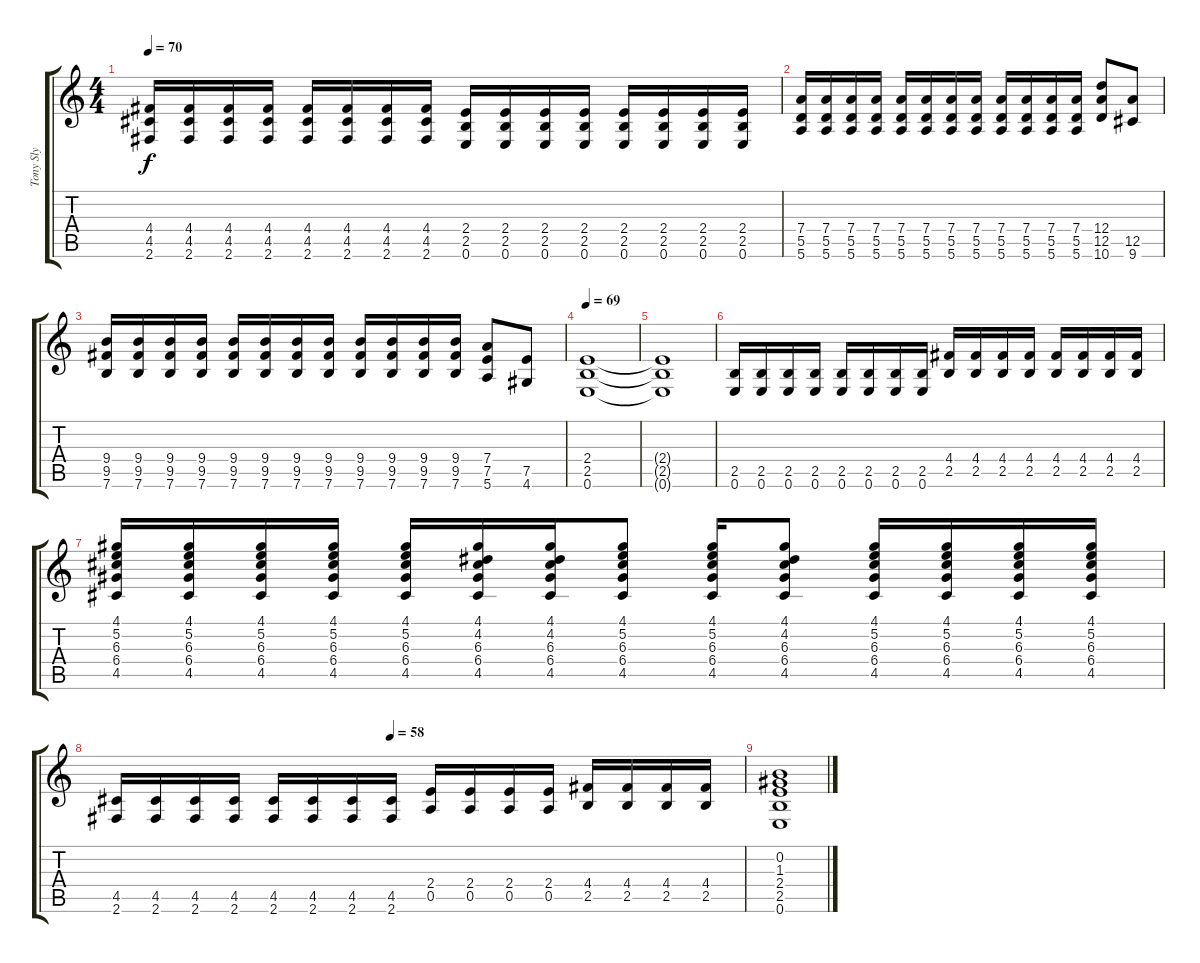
\track ("Tony Sly" "Tony Sly") {instrument overdrivenguitar}
\staff {score tabs}
\tuning (E4 B3 G3 D3 A2 E2) {hide}
\ts (4 4)
\tempo 70
\clef g2
\ks c
(4.4 4.5 2.6).16{dy f} (4.4 4.5 2.6).16 (4.4 4.5 2.6).16 (4.4 4.5 2.6).16 (4.4 4.5 2.6).16 (4.4 4.5 2.6).16 (4.4 4.5 2.6).16 (4.4 4.5 2.6).16 (2.4 2.5 0.6).16 (2.4 2.5 0.6).16 (2.4 2.5 0.6).16 (2.4 2.5 0.6).16 (2.4 2.5 0.6).16 (2.4 2.5 0.6).16 (2.4 2.5 0.6).16 (2.4 2.5 0.6).16 |
(7.4 5.5 5.6).16 (7.4 5.5 5.6).16 (7.4 5.5 5.6).16 (7.4 5.5 5.6).16 (7.4 5.5 5.6).16 (7.4 5.5 5.6).16 (7.4 5.5 5.6).16 (7.4 5.5 5.6).16 (7.4 5.5 5.6).16 (7.4 5.5 5.6).16 (7.4 5.5 5.6).16 (7.4 5.5 5.6).16 (12.4 12.5 10.6).8 (12.5 9.6).8 |
(9.4 9.5 7.6).16 (9.4 9.5 7.6).16 (9.4 9.5 7.6).16 (9.4 9.5 7.6).16 (9.4 9.5 7.6).16 (9.4 9.5 7.6).16 (9.4 9.5 7.6).16 (9.4 9.5 7.6).16 (9.4 9.5 7.6).16 (9.4 9.5 7.6).16 (9.4 9.5 7.6).16 (9.4 9.5 7.6).16 (7.4 7.5 5.6).8 (7.5 4.6).8 |
\tempo 69
(2.4 2.5 0.6).1{volume 8} |
(2.4{t} 2.5{t} 0.6{t}).1 |
(2.5 0.6).16{volume 8} (2.5 0.6).16 (2.5 0.6).16 (2.5 0.6).16 (2.5 0.6).16 (2.5 0.6).16 (2.5 0.6).16 (2.5 0.6).16 (4.4 2.5).16 (4.4 2.5).16 (4.4 2.5).16 (4.4 2.5).16 (4.4 2.5).16 (4.4 2.5).16 (4.4 2.5).16 (4.4 2.5).16 |
(4.1 5.2 6.3 6.4 4.5).16 (4.1 5.2 6.3 6.4 4.5).16 (4.1 5.2 6.3 6.4 4.5).16 (4.1 5.2 6.3 6.4 4.5).16 (4.1 5.2 6.3 6.4 4.5).16 (4.1 4.2 6.3 6.4 4.5).16 (4.1 4.2 6.3 6.4 4.5).16 (4.1 5.2 6.3 6.4 4.5).8 (4.1 5.2 6.3 6.4 4.5).16 (4.1 4.2 6.3 6.4 4.5).8 (4.1 5.2 6.3 6.4 4.5).16 (4.1 5.2 6.3 6.4 4.5).16 (4.1 5.2 6.3 6.4 4.5).16 (4.1 5.2 6.3 6.4 4.5).16 |
\tempo (58 0.4375)
(4.5 2.6).16 (4.5 2.6).16 (4.5 2.6).16 (4.5 2.6).16 (4.5 2.6).16 (4.5 2.6).16 (4.5 2.6).16 (4.5 2.6).16 (2.4 0.5).16 (2.4 0.5).16 (2.4 0.5).16 (2.4 0.5).16 (4.4 2.5).16 (4.4 2.5).16 (4.4 2.5).16 (4.4 2.5).16 |
(0.2 1.3 2.4 2.5 0.6).1
